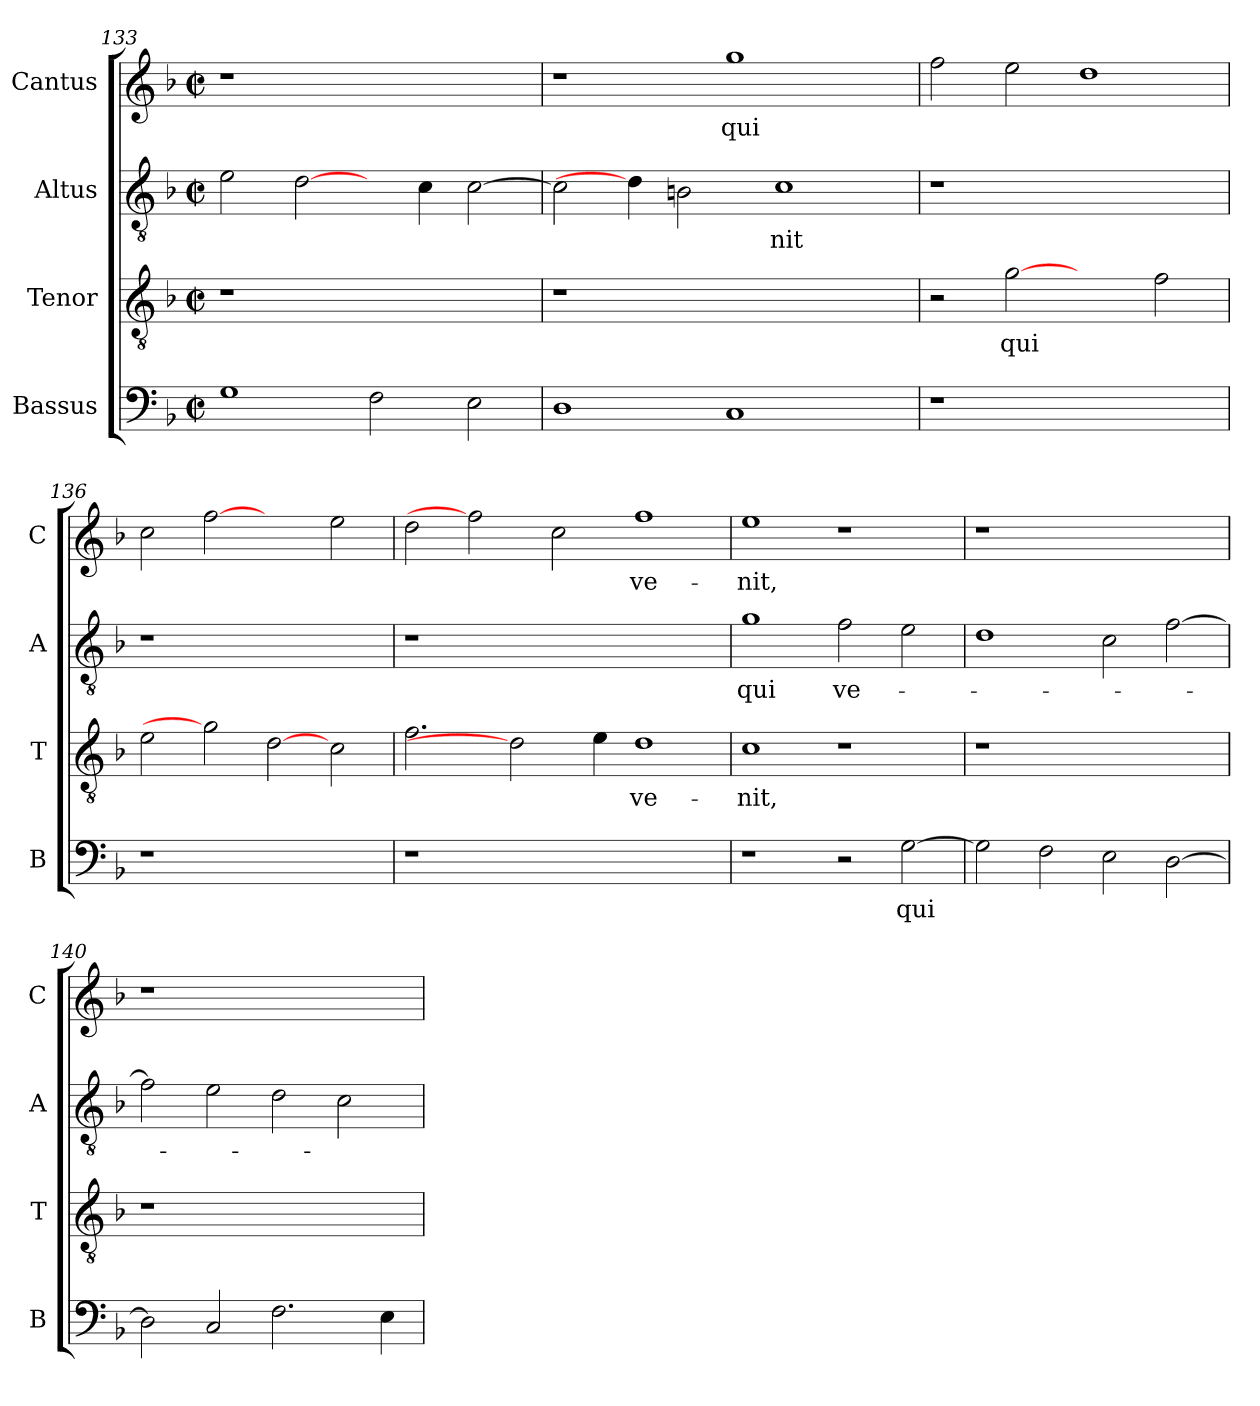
**kern	**text	**kern	**text	**kern	**text	**kern	**text
*part4	*part4	*part3	*part3	*part2	*part2	*part1	*part1
*staff4	*staff4	*staff3	*staff3	*staff2	*staff2	*staff1	*staff1
*I"Bassus	*	*I"Tenor	*	*I"Altus	*	*I"Cantus	*
*I'B	*	*I'T	*	*I'A	*	*I'C	*
*clefF4	*	*clefGv2	*	*clefGv2	*	*clefG2	*
*k[b-]	*	*k[b-]	*	*k[b-]	*	*k[b-]	*
*F:	*	*F:	*	*F:	*	*F:	*
*M2/2	*	*M2/2	*	*M2/2	*	*M2/2	*
*met(c|)	*	*met(c|)	*	*met(c|)	*	*met(c|)	*
=133	=133	=133	=133	=133	=133	=133	=133
1G	.	1r	.	2e\	.	1r	.
.	.	.	.	[2d\	.	.	.
2F\	.	1ryy	.	4ryy	.	1ryy	.
.	.	.	.	4c\	.	.	.
2E\	.	.	.	[2c\	.	.	.
!!LO:LB:g=z
=134	=134	=134	=134	=134	=134	=134	=134
1D	.	1r	.	2c\]	.	1r	.
.	.	.	.	4d\]	.	.	.
.	.	.	.	2Bn\	.	.	.
!	!	!	!	!	!	!	!LO:LY:b
1C	.	1ryy	.	.	.	1gg	qui
!	!	!	!	!	!LO:LY:b	!	!
.	.	.	.	1c	-nit	.	.
4ryy	.	4ryy	.	.	.	4ryy	.
=135	=135	=135	=135	=135	=135	=135	=135
1r	.	2r	.	1r	.	2ff\	.
!	!	!	!LO:LY:b	!	!	!	!
.	.	[2g	qui	.	.	2ee\	.
1ryy	.	2ryy	.	1ryy	.	1dd	.
.	.	2f\	.	.	.	.	.
=136	=136	=136	=136	=136	=136	=136	=136
1r	.	2e\	.	1r	.	2cc\	.
.	.	2g]	.	.	.	[2ff	.
1ryy	.	[2d	.	1ryy	.	2ryy	.
.	.	2c\	.	.	.	2ee\	.
=137	=137	=137	=137	=137	=137	=137	=137
1r	.	2.f\	.	1r	.	2dd\	.
.	.	.	.	.	.	2ff]	.
.	.	2d]	.	.	.	.	.
1.ryy	.	.	.	1.ryy	.	2cc\	.
.	.	4e\	.	.	.	.	.
!	!	!	!LO:LY:b	!	!	!	!
!	!	!	!	!	!	!	!LO:LY:b
.	.	1d	ve-	.	.	1ff	ve-
=138	=138	=138	=138	=138	=138	=138	=138
!	!	!	!LO:LY:b	!	!	!	!
!	!	!	!	!	!LO:LY:b	!	!
!	!	!	!	!	!	!	!LO:LY:b
1r	.	1c	-nit,	1g	qui	1ee	-nit,
!	!	!	!	!	!LO:LY:b	!	!
2r	.	1r	.	2f\	ve-	1r	.
!	!LO:LY:b	!	!	!	!	!	!
[2G\	-qui	.	.	2e\	.	.	.
=139	=139	=139	=139	=139	=139	=139	=139
2G\]	.	1r	.	1d	.	1r	.
2F\	.	.	.	.	.	.	.
2E\	.	1ryy	.	2c\	.	1ryy	.
[2D\	.	.	.	[2f\	.	.	.
=140	=140	=140	=140	=140	=140	=140	=140
2D\]	.	1r	.	2f\]	.	1r	.
2C/	.	.	.	2e\	.	.	.
2.F\	.	1ryy	.	2d\	.	1ryy	.
.	.	.	.	2c\	.	.	.
4E\	.	.	.	.	.	.	.
=	=	=	=	=	=	=	=
*-	*-	*-	*-	*-	*-	*-	*-
